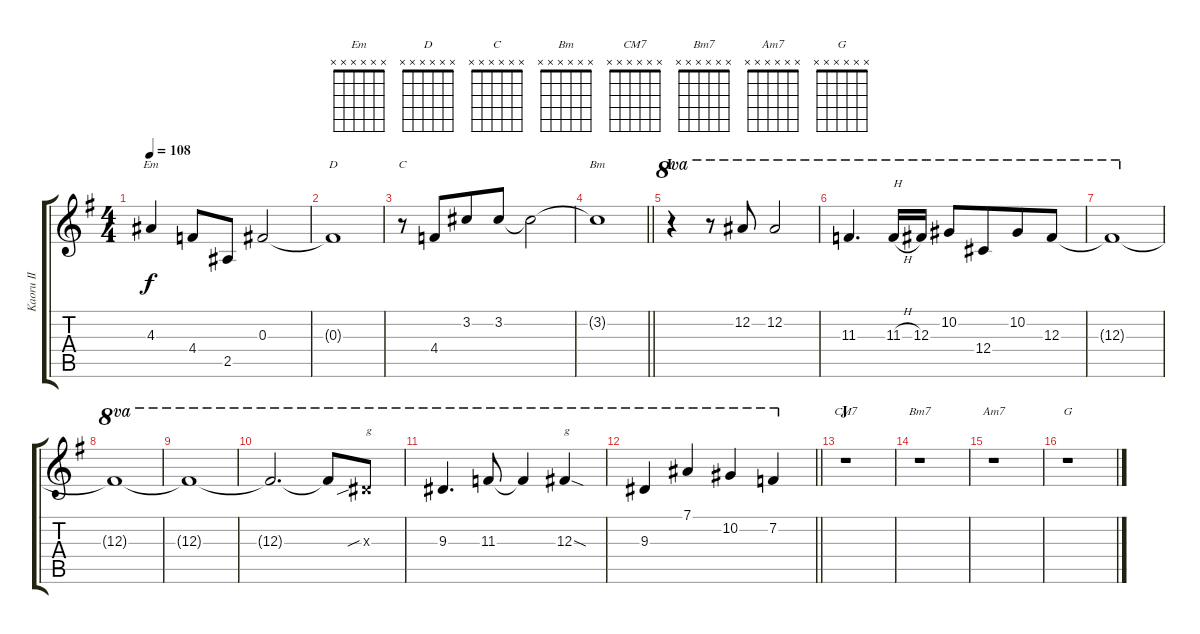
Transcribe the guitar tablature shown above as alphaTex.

\track ("Kaoru II" "Kaoru II") {instrument overdrivenguitar}
\staff {score tabs}
\tuning (Eb4 Bb3 Gb3 Db3 Ab2 Db2) {hide}
\chord ("Em" x x x x x x)
\chord ("D" x x x x x x)
\chord ("C" x x x x x x)
\chord ("Bm" x x x x x x)
\chord ("CM7" x x x x x x)
\chord ("Bm7" x x x x x x)
\chord ("Am7" x x x x x x)
\chord ("G" x x x x x x)
\ts (4 4)
\tempo 108
\clef g2
\ks eminor
4.3{t}.4{ch "Em" dy f} 4.4.8 2.5.8 0.3.2 |
0.3{t}.1{ch "D"} |
r.8{ch "C"} 4.4.8{beam merge} 3.2.8 3.2.8 3.2{t}.2 |
\barLineRight lightlight
3.2{t}.1{ch "Bm"} |
\section ("" "I")
r.4{ot 8va} r.8{ot 8va} 12.2.8{ot 8va} 12.2.2{ot 8va} |
11.3.4{d ot 8va} 11.3{h}.16{ot 8va txt "H"} 12.3.16{ot 8va} 10.2.8{ot 8va} 12.4.8{ot 8va beam merge} 10.2.8{ot 8va} 12.3.8{ot 8va} |
12.3{t}.1{ot 8va} |
12.3{t}.1{ot 8va} |
12.3{t}.1{ot 8va} |
12.3{t}.2{d ot 8va} 12.3{t}.8{ot 8va} 9.3{sib x}.8{ot 8va txt "g"} |
9.3.4{d ot 8va} 11.3.8{ot 8va} 11.3{t}.4{ot 8va} 12.3{sod}.4{ot 8va txt "g"} |
\barLineRight lightlight
9.3.4{ot 8va} 7.1.4{ot 8va} 10.2.4{ot 8va} 7.2.4{ot 8va} |
\section ("" "J")
r.1{ch "CM7"} |
r.1{ch "Bm7"} |
r.1{ch "Am7"} |
r.1{ch "G"}
